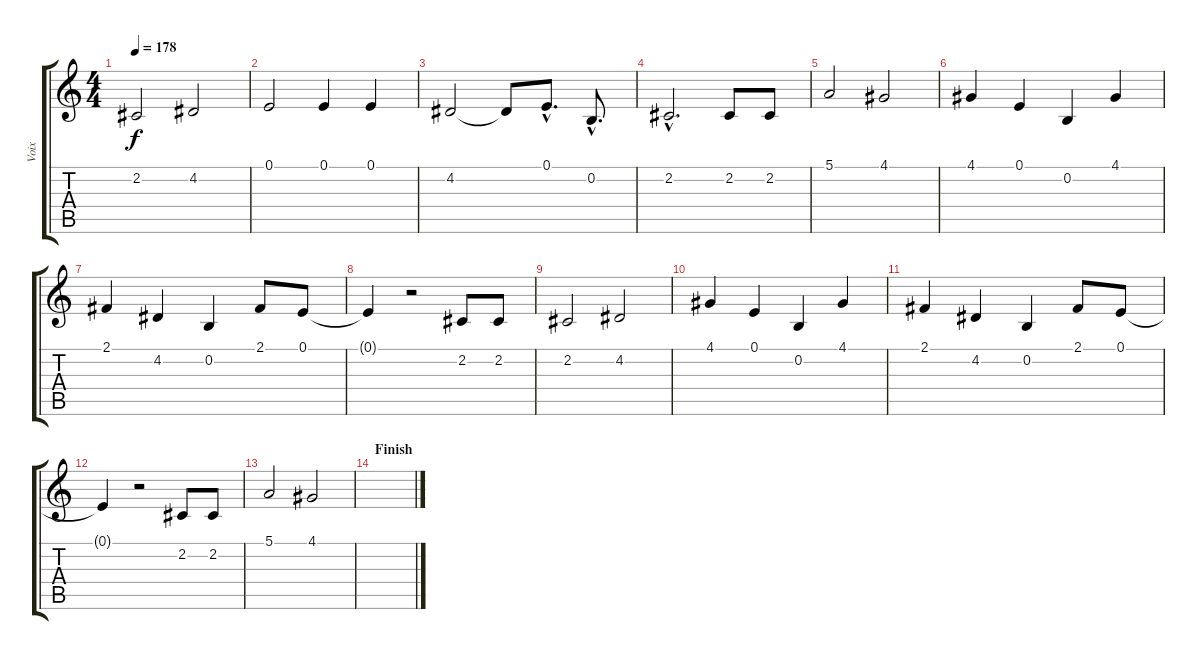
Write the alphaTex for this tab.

\track ("Voix" "Voix") {instrument englishhorn}
\staff {score tabs}
\tuning (E4 B3 G3 D3 A2 E2) {hide}
\ts (4 4)
\tempo 178
\clef g2
\ks c
2.2.2{dy f} 4.2.2 |
0.1.2 0.1.4 0.1.4 |
4.2.2 4.2{t}.8 0.1{hac}.8{d} 0.2{hac}.8{d} |
2.2{hac}.2{d} 2.2.8 2.2.8 |
5.1.2 4.1.2 |
4.1.4 0.1.4 0.2.4 4.1.4 |
2.1.4 4.2.4 0.2.4 2.1.8 0.1.8 |
0.1{t}.4 r.2 2.2.8 2.2.8 |
2.2.2 4.2.2 |
4.1.4 0.1.4 0.2.4 4.1.4 |
2.1.4 4.2.4 0.2.4 2.1.8 0.1.8 |
0.1{t}.4 r.2 2.2.8 2.2.8 |
5.1.2 4.1.2 |
\section ("" "Finish")
